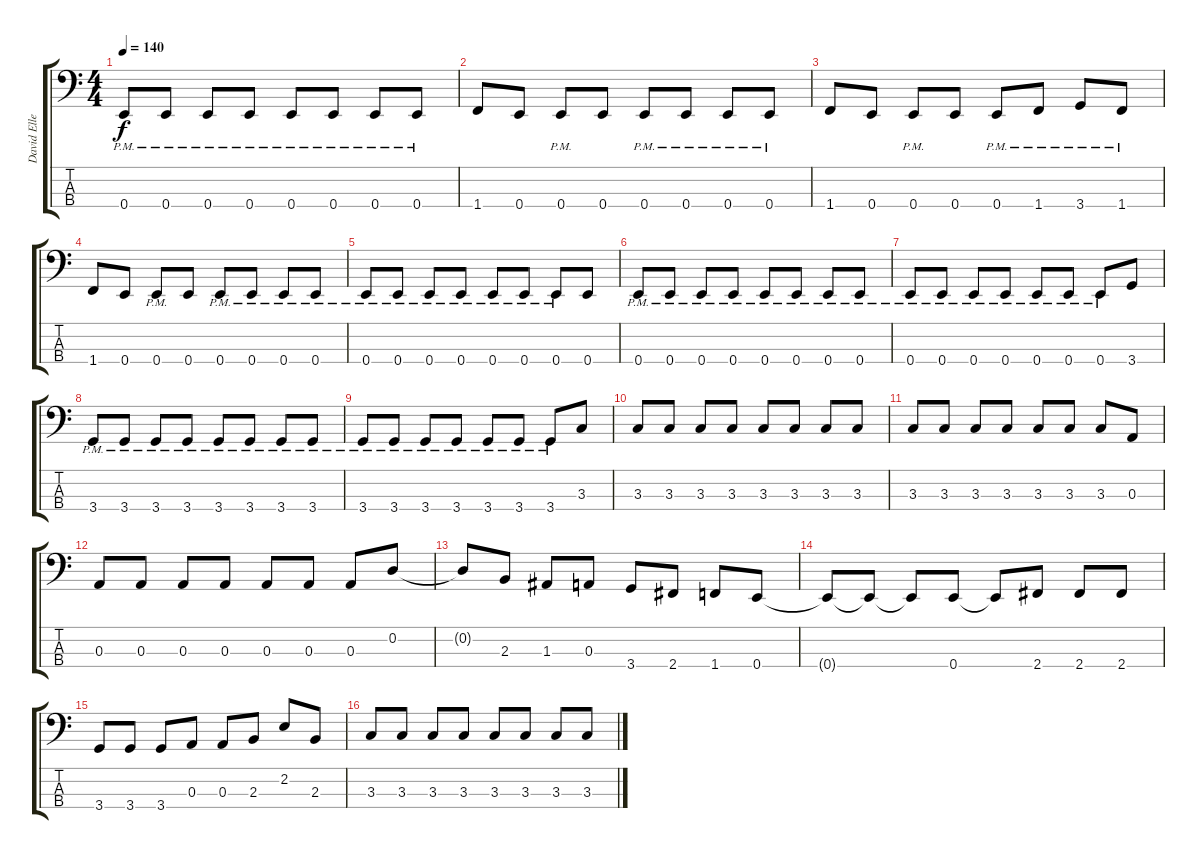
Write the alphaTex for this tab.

\track ("David Ellefson (Bass)" "David Elle") {instrument electricbasspick}
\staff {score tabs}
\tuning (G2 D2 A1 E1) {hide}
\ts (4 4)
\tempo 140
\clef f4
\ks c
0.4{pm}.8{dy f} 0.4{pm}.8 0.4{pm}.8 0.4{pm}.8 0.4{pm}.8 0.4{pm}.8 0.4{pm}.8 0.4{pm}.8 |
1.4.8 0.4.8 0.4{pm}.8 0.4.8 0.4{pm}.8 0.4{pm}.8 0.4{pm}.8 0.4{pm}.8 |
1.4.8 0.4.8 0.4{pm}.8 0.4.8 0.4{pm}.8 1.4{pm}.8 3.4{pm}.8 1.4{pm}.8 |
1.4.8 0.4.8 0.4{pm}.8 0.4.8 0.4{pm}.8 0.4{pm}.8 0.4{pm}.8 0.4{pm}.8 |
0.4{pm}.8 0.4{pm}.8 0.4{pm}.8 0.4{pm}.8 0.4{pm}.8 0.4{pm}.8 0.4{pm}.8 0.4.8 |
0.4{pm}.8 0.4{pm}.8 0.4{pm}.8 0.4{pm}.8 0.4{pm}.8 0.4{pm}.8 0.4{pm}.8 0.4{pm}.8 |
0.4{pm}.8 0.4{pm}.8 0.4{pm}.8 0.4{pm}.8 0.4{pm}.8 0.4{pm}.8 0.4{pm}.8 3.4.8 |
3.4{pm}.8 3.4{pm}.8 3.4{pm}.8 3.4{pm}.8 3.4{pm}.8 3.4{pm}.8 3.4{pm}.8 3.4{pm}.8 |
3.4{pm}.8 3.4{pm}.8 3.4{pm}.8 3.4{pm}.8 3.4{pm}.8 3.4{pm}.8 3.4{pm}.8 3.3.8 |
3.3.8 3.3.8 3.3.8 3.3.8 3.3.8 3.3.8 3.3.8 3.3.8 |
3.3.8 3.3.8 3.3.8 3.3.8 3.3.8 3.3.8 3.3.8 0.3.8 |
0.3.8 0.3.8 0.3.8 0.3.8 0.3.8 0.3.8 0.3.8 0.2.8 |
0.2{t}.8 2.3.8 1.3.8 0.3.8 3.4.8 2.4.8 1.4.8 0.4.8 |
0.4{t}.8 0.4{t}.8 0.4{t}.8 0.4.8 0.4{t}.8 2.4.8 2.4.8 2.4.8 |
3.4.8 3.4.8 3.4.8 0.3.8 0.3.8 2.3.8 2.2.8 2.3.8 |
3.3.8 3.3.8 3.3.8 3.3.8 3.3.8 3.3.8 3.3.8 3.3.8
